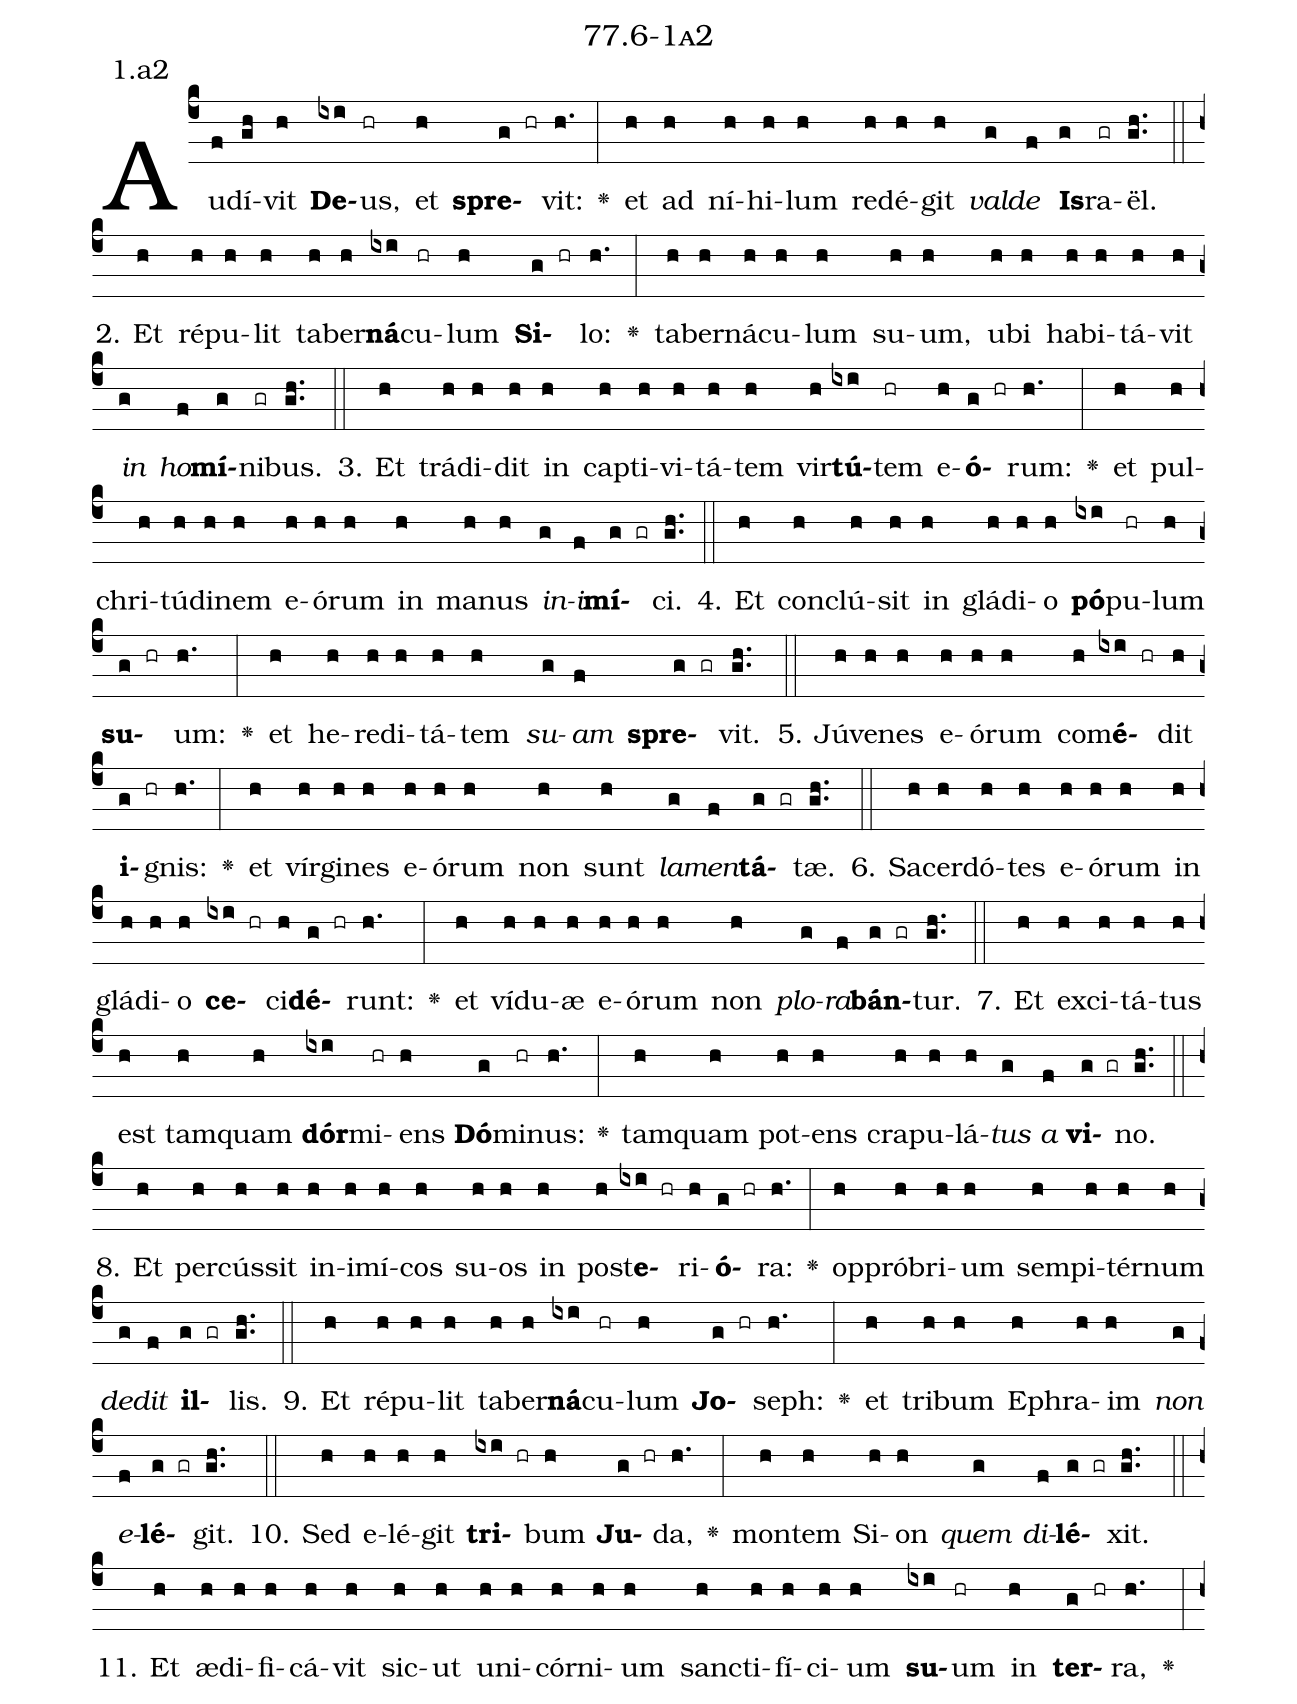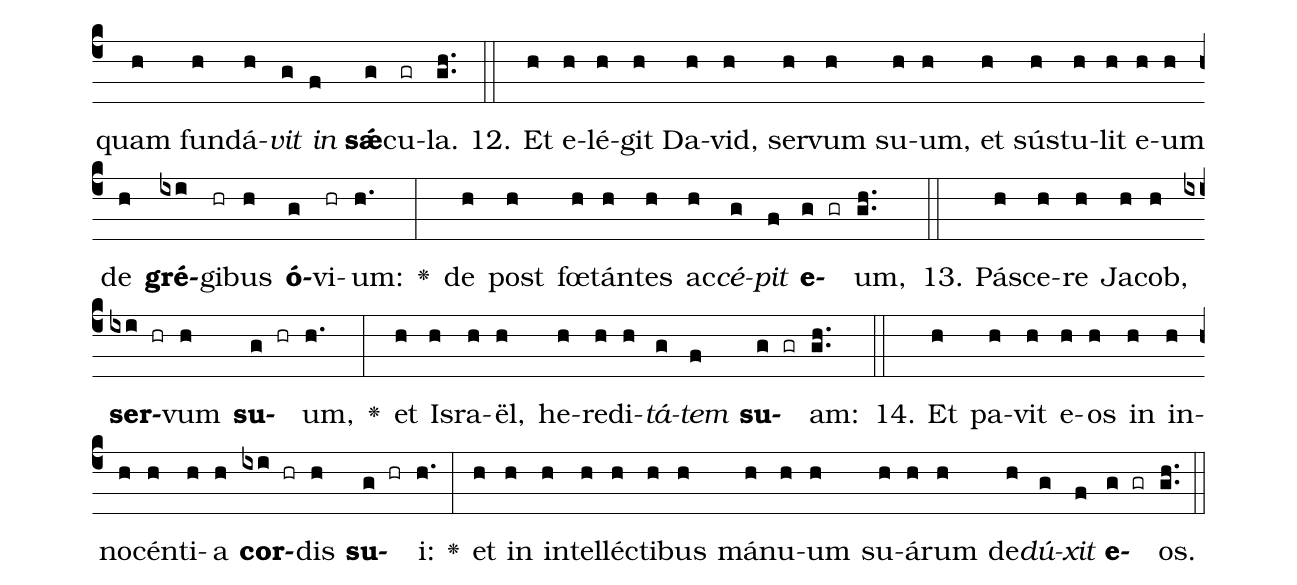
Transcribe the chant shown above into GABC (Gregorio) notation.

name: 77.6-1a2;
annotation: 1.a2;
%%
(c4)Au(f)dí(gh)vit(h) <b>De</b>(ixi)us,(hr) et(h) <b>spre</b>(g hr)vit:(h.) <v>\greheightstar</v>(:) et(h) ad(h) ní(h)hi(h)lum(h) red(h)é(h)git(h) <i>val</i>(g)<i>de</i>(f) <b>Is</b>(g)ra(gr)ël.(gh..) (::)
2. Et(h) ré(h)pu(h)lit(h) ta(h)ber(h)<b>ná</b>(ixi)cu(hr)lum(h) <b>Si</b>(g hr)lo:(h.) <v>\greheightstar</v>(:) ta(h)ber(h)ná(h)cu(h)lum(h) su(h)um,(h) u(h)bi(h) ha(h)bi(h)tá(h)vit(h) <i>in</i>(g) <i>ho</i>(f)<b>mí</b>(g)ni(gr)bus.(gh..) (::)
3. Et(h) trá(h)di(h)dit(h) in(h) cap(h)ti(h)vi(h)tá(h)tem(h) vir(h)<b>tú</b>(ixi)tem(hr) e(h)<b>ó</b>(g hr)rum:(h.) <v>\greheightstar</v>(:) et(h) pul(h)chri(h)tú(h)di(h)nem(h) e(h)ó(h)rum(h) in(h) ma(h)nus(h) <i>in</i>(g)<i>i</i>(f)<b>mí</b>(g gr)ci.(gh..) (::)
4. Et(h) con(h)clú(h)sit(h) in(h) glá(h)di(h)o(h) <b>pó</b>(ixi)pu(hr)lum(h) <b>su</b>(g hr)um:(h.) <v>\greheightstar</v>(:) et(h) he(h)re(h)di(h)tá(h)tem(h) <i>su</i>(g)<i>am</i>(f) <b>spre</b>(g gr)vit.(gh..) (::)
5. Jú(h)ve(h)nes(h) e(h)ó(h)rum(h) com(h)<b>é</b>(ixi hr)dit(h) <b>i</b>(g hr)gnis:(h.) <v>\greheightstar</v>(:) et(h) vír(h)gi(h)nes(h) e(h)ó(h)rum(h) non(h) sunt(h) <i>la</i>(g)<i>men</i>(f)<b>tá</b>(g gr)tæ.(gh..) (::)
6. Sa(h)cer(h)dó(h)tes(h) e(h)ó(h)rum(h) in(h) glá(h)di(h)o(h) <b>ce</b>(ixi hr)ci(h)<b>dé</b>(g hr)runt:(h.) <v>\greheightstar</v>(:) et(h) ví(h)du(h)æ(h) e(h)ó(h)rum(h) non(h) <i>plo</i>(g)<i>ra</i>(f)<b>bán</b>(g gr)tur.(gh..) (::)
7. Et(h) ex(h)ci(h)tá(h)tus(h) est(h) tam(h)quam(h) <b>dór</b>(ixi)mi(hr)ens(h) <b>Dó</b>(g)mi(hr)nus:(h.) <v>\greheightstar</v>(:) tam(h)quam(h) pot(h)ens(h) cra(h)pu(h)lá(h)<i>tus</i>(g) <i>a</i>(f) <b>vi</b>(g gr)no.(gh..) (::)
8. Et(h) per(h)cús(h)sit(h) in(h)i(h)mí(h)cos(h) su(h)os(h) in(h) post(h)<b>e</b>(ixi hr)ri(h)<b>ó</b>(g hr)ra:(h.) <v>\greheightstar</v>(:) op(h)pró(h)bri(h)um(h) sem(h)pi(h)tér(h)num(h) <i>de</i>(g)<i>dit</i>(f) <b>il</b>(g gr)lis.(gh..) (::)
9. Et(h) ré(h)pu(h)lit(h) ta(h)ber(h)<b>ná</b>(ixi)cu(hr)lum(h) <b>Jo</b>(g hr)seph:(h.) <v>\greheightstar</v>(:) et(h) tri(h)bum(h) E(h)phra(h)im(h) <i>non</i>(g) <i>e</i>(f)<b>lé</b>(g gr)git.(gh..) (::)
10. Sed(h) e(h)lé(h)git(h) <b>tri</b>(ixi hr)bum(h) <b>Ju</b>(g hr)da,(h.) <v>\greheightstar</v>(:) mon(h)tem(h) Si(h)on(h) <i>quem</i>(g) <i>di</i>(f)<b>lé</b>(g gr)xit.(gh..) (::)
11. Et(h) æ(h)di(h)fi(h)cá(h)vit(h) sic(h)ut(h) u(h)ni(h)cór(h)ni(h)um(h) sanc(h)ti(h)fí(h)ci(h)um(h) <b>su</b>(ixi)um(hr) in(h) <b>ter</b>(g hr)ra,(h.) <v>\greheightstar</v>(:) quam(h) fun(h)dá(h)<i>vit</i>(g) <i>in</i>(f) <b>sǽ</b>(g)cu(gr)la.(gh..) (::)
12. Et(h) e(h)lé(h)git(h) Da(h)vid,(h) ser(h)vum(h) su(h)um,(h) et(h) sús(h)tu(h)lit(h) e(h)um(h) de(h) <b>gré</b>(ixi)gi(hr)bus(h) <b>ó</b>(g)vi(hr)um:(h.) <v>\greheightstar</v>(:) de(h) post(h) fœ(h)tán(h)tes(h) ac(h)<i>cé</i>(g)<i>pit</i>(f) <b>e</b>(g gr)um,(gh..) (::)
13. Pá(h)sce(h)re(h) Ja(h)cob,(h) <b>ser</b>(ixi hr)vum(h) <b>su</b>(g hr)um,(h.) <v>\greheightstar</v>(:) et(h) Is(h)ra(h)ël,(h) he(h)re(h)di(h)<i>tá</i>(g)<i>tem</i>(f) <b>su</b>(g gr)am:(gh..) (::)
14. Et(h) pa(h)vit(h) e(h)os(h) in(h) in(h)no(h)cén(h)ti(h)a(h) <b>cor</b>(ixi hr)dis(h) <b>su</b>(g hr)i:(h.) <v>\greheightstar</v>(:) et(h) in(h) in(h)tel(h)léc(h)ti(h)bus(h) má(h)nu(h)um(h) su(h)á(h)rum(h) de(h)<i>dú</i>(g)<i>xit</i>(f) <b>e</b>(g gr)os.(gh..) (::)
